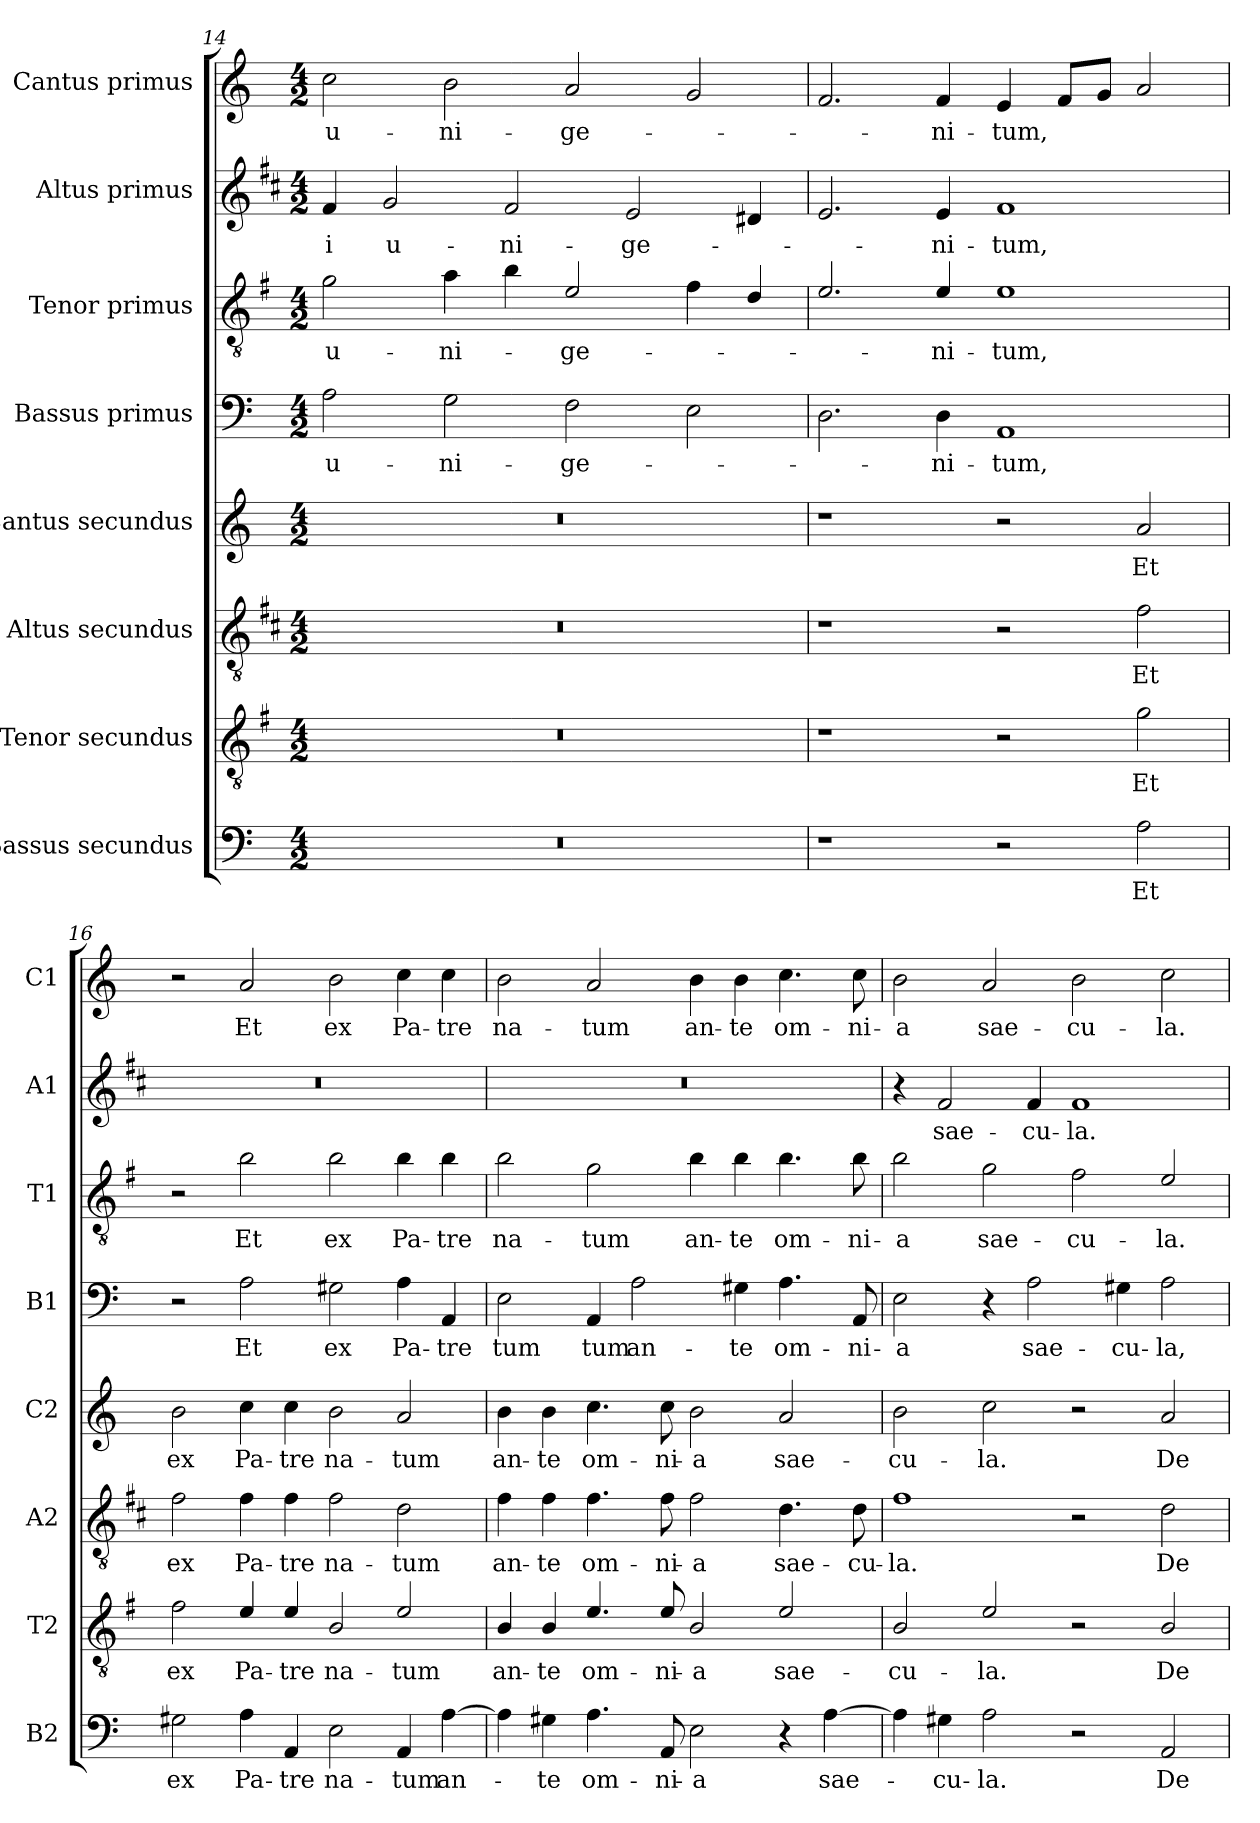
**kern	**text	**kern	**text	**kern	**text	**kern	**text	**kern	**text	**kern	**text	**kern	**text	**kern	**text
*part8	*part8	*part7	*part7	*part6	*part6	*part5	*part5	*part4	*part4	*part3	*part3	*part2	*part2	*part1	*part1
*staff8	*staff8	*staff7	*staff7	*staff6	*staff6	*staff5	*staff5	*staff4	*staff4	*staff3	*staff3	*staff2	*staff2	*staff1	*staff1
*I"Bassus secundus	*	*I"Tenor secundus	*	*I"Altus secundus	*	*I"Cantus secundus	*	*I"Bassus primus	*	*I"Tenor primus	*	*I"Altus primus	*	*I"Cantus primus	*
*I'B2	*	*I'T2	*	*I'A2	*	*I'C2	*	*I'B1	*	*I'T1	*	*I'A1	*	*I'C1	*
!!LO:LB:g=z
*clefF4	*	*clefGv2	*	*clefGv2	*	*clefG2	*	*clefF4	*	*clefGv2	*	*clefG2	*	*clefG2	*
*	*	*ITrd4c7	*	*ITrd1c2	*	*	*	*	*	*ITrd4c7	*	*ITrd1c2	*	*	*
*k[]	*	*k[]	*	*k[]	*	*k[]	*	*k[]	*	*k[]	*	*k[]	*	*k[]	*
*C:	*	*C:	*	*C:	*	*C:	*	*C:	*	*C:	*	*C:	*	*C:	*
*M4/2	*	*M4/2	*	*M4/2	*	*M4/2	*	*M4/2	*	*M4/2	*	*M4/2	*	*M4/2	*
=14	=14	=14	=14	=14	=14	=14	=14	=14	=14	=14	=14	=14	=14	=14	=14
!	!	!	!	!	!	!	!	!	!LO:LY:b	!	!LO:LY:b	!	!LO:LY:b	!	!LO:LY:b
0r	.	0r	.	0r	.	0r	.	2A\	u-	2c\	u-	4e/	-i	2cc\	u-
!	!	!	!	!	!	!	!	!	!	!	!	!	!LO:LY:b	!	!
.	.	.	.	.	.	.	.	.	.	.	.	2f/	u-	.	.
!	!	!	!	!	!	!	!	!	!LO:LY:b	!	!LO:LY:b	!	!	!	!LO:LY:b
.	.	.	.	.	.	.	.	2G\	-ni-	4d\	-ni-	.	.	2b\	-ni-
!	!	!	!	!	!	!	!	!	!	!	!	!	!LO:LY:b	!	!
.	.	.	.	.	.	.	.	.	.	4e\	.	2e/	-ni-	.	.
!	!	!	!	!	!	!	!	!	!LO:LY:b	!	!LO:LY:b	!	!	!	!LO:LY:b
.	.	.	.	.	.	.	.	2F\	-ge-	2A/	-ge-	.	.	2a/	-ge-
!	!	!	!	!	!	!	!	!	!	!	!	!	!LO:LY:b	!	!
.	.	.	.	.	.	.	.	.	.	.	.	2d/	-ge-	.	.
.	.	.	.	.	.	.	.	2E\	.	4B\	.	.	.	2g/	.
.	.	.	.	.	.	.	.	.	.	4G/	.	4c#X/	.	.	.
=15	=15	=15	=15	=15	=15	=15	=15	=15	=15	=15	=15	=15	=15	=15	=15
1r	.	1r	.	1r	.	1r	.	2.D\	.	2.A/	.	2.d/	.	2.f/	.
!	!	!	!	!	!	!	!	!	!LO:LY:b	!	!LO:LY:b	!	!LO:LY:b	!	!LO:LY:b
.	.	.	.	.	.	.	.	4D\	-ni-	4A/	-ni-	4d/	-ni-	4f/	-ni-
!	!	!	!	!	!	!	!	!	!LO:LY:b	!	!LO:LY:b	!	!LO:LY:b	!	!LO:LY:b
2r	.	2r	.	2r	.	2r	.	1AA	-tum,	1A	-tum,	1e	-tum,	4e/	-tum,
.	.	.	.	.	.	.	.	.	.	.	.	.	.	8f/L	.
.	.	.	.	.	.	.	.	.	.	.	.	.	.	8g/J	.
!	!LO:LY:b	!	!LO:LY:b	!	!LO:LY:b	!	!LO:LY:b	!	!	!	!	!	!	!	!
2A\	Et	2c\	Et	2e\	Et	2a/	Et	.	.	.	.	.	.	2a/	.
=16	=16	=16	=16	=16	=16	=16	=16	=16	=16	=16	=16	=16	=16	=16	=16
!	!LO:LY:b	!	!LO:LY:b	!	!LO:LY:b	!	!LO:LY:b	!	!	!	!	!	!	!	!
2G#X\	ex	2B\	ex	2e\	ex	2b\	ex	2r	.	2r	.	0r	.	2r	.
!	!LO:LY:b	!	!LO:LY:b	!	!LO:LY:b	!	!LO:LY:b	!	!LO:LY:b	!	!LO:LY:b	!	!	!	!LO:LY:b
4A\	Pa-	4A/	Pa-	4e\	Pa-	4cc\	Pa-	2A\	Et	2e\	Et	.	.	2a/	Et
!	!LO:LY:b	!	!LO:LY:b	!	!LO:LY:b	!	!LO:LY:b	!	!	!	!	!	!	!	!
4AA/	-tre	4A/	-tre	4e\	-tre	4cc\	-tre	.	.	.	.	.	.	.	.
!	!LO:LY:b	!	!LO:LY:b	!	!LO:LY:b	!	!LO:LY:b	!	!LO:LY:b	!	!LO:LY:b	!	!	!	!LO:LY:b
2E\	na-	2E/	na-	2e\	na-	2b\	na-	2G#X\	ex	2e\	ex	.	.	2b\	ex
!	!LO:LY:b	!	!LO:LY:b	!	!LO:LY:b	!	!LO:LY:b	!	!LO:LY:b	!	!LO:LY:b	!	!	!	!LO:LY:b
4AA/	-tum	2A/	-tum	2c\	-tum	2a/	-tum	4A\	Pa-	4e\	Pa-	.	.	4cc\	Pa-
!	!LO:LY:b	!	!	!	!	!	!	!	!LO:LY:b	!	!LO:LY:b	!	!	!	!LO:LY:b
[4A\	an-	.	.	.	.	.	.	4AA/	-tre	4e\	-tre	.	.	4cc\	-tre
=17	=17	=17	=17	=17	=17	=17	=17	=17	=17	=17	=17	=17	=17	=17	=17
!	!	!	!LO:LY:b	!	!LO:LY:b	!	!LO:LY:b	!	!LO:LY:b	!	!LO:LY:b	!	!	!	!LO:LY:b
4A\]	.	4E/	an-	4e\	an-	4b\	an-	2E\	tum	2e\	na-	0r	.	2b\	na-
!	!LO:LY:b	!	!LO:LY:b	!	!LO:LY:b	!	!LO:LY:b	!	!	!	!	!	!	!	!
4G#X\	-te	4E/	-te	4e\	-te	4b\	-te	.	.	.	.	.	.	.	.
!	!LO:LY:b	!	!LO:LY:b	!	!LO:LY:b	!	!LO:LY:b	!	!LO:LY:b	!	!LO:LY:b	!	!	!	!LO:LY:b
4.A\	om-	4.A/	om-	4.e\	om-	4.cc\	om-	4AA/	tum	2c\	-tum	.	.	2a/	-tum
!	!	!	!	!	!	!	!	!	!LO:LY:b	!	!	!	!	!	!
.	.	.	.	.	.	.	.	2A\	an-	.	.	.	.	.	.
!	!LO:LY:b	!	!LO:LY:b	!	!LO:LY:b	!	!LO:LY:b	!	!	!	!	!	!	!	!
8AA/	-ni-	8A/	-ni-	8e\	-ni-	8cc\	-ni-	.	.	.	.	.	.	.	.
!	!LO:LY:b	!	!LO:LY:b	!	!LO:LY:b	!	!LO:LY:b	!	!	!	!LO:LY:b	!	!	!	!LO:LY:b
2E\	-a	2E/	-a	2e\	-a	2b\	-a	.	.	4e\	an-	.	.	4b\	an-
!	!	!	!	!	!	!	!	!	!LO:LY:b	!	!LO:LY:b	!	!	!	!LO:LY:b
.	.	.	.	.	.	.	.	4G#X\	-te	4e\	-te	.	.	4b\	-te
!	!	!	!LO:LY:b	!	!LO:LY:b	!	!LO:LY:b	!	!LO:LY:b	!	!LO:LY:b	!	!	!	!LO:LY:b
4r	.	2A/	sae-	4.c\	sae-	2a/	sae-	4.A\	om-	4.e\	om-	.	.	4.cc\	om-
!	!LO:LY:b	!	!	!	!	!	!	!	!	!	!	!	!	!	!
[4A\	sae-	.	.	.	.	.	.	.	.	.	.	.	.	.	.
!	!	!	!	!	!LO:LY:b	!	!	!	!LO:LY:b	!	!LO:LY:b	!	!	!	!LO:LY:b
.	.	.	.	8c\	-cu-	.	.	8AA/	-ni-	8e\	-ni-	.	.	8cc\	-ni-
!!LO:PB:g=z
=18	=18	=18	=18	=18	=18	=18	=18	=18	=18	=18	=18	=18	=18	=18	=18
!	!	!	!LO:LY:b	!	!LO:LY:b	!	!LO:LY:b	!	!LO:LY:b	!	!LO:LY:b	!	!	!	!LO:LY:b
4A\]	.	2E/	-cu-	1e	-la.	2b\	-cu-	2E\	-a	2e\	-a	4r	.	2b\	-a
!	!LO:LY:b	!	!	!	!	!	!	!	!	!	!	!	!LO:LY:b	!	!
4G#X\	-cu-	.	.	.	.	.	.	.	.	.	.	2e/	sae-	.	.
!	!LO:LY:b	!	!LO:LY:b	!	!	!	!LO:LY:b	!	!	!	!LO:LY:b	!	!	!	!LO:LY:b
2A\	-la.	2A/	-la.	.	.	2cc\	-la.	4r	.	2c\	sae-	.	.	2a/	sae-
!	!	!	!	!	!	!	!	!	!LO:LY:b	!	!	!	!LO:LY:b	!	!
.	.	.	.	.	.	.	.	2A\	sae-	.	.	4e/	-cu-	.	.
!	!	!	!	!	!	!	!	!	!	!	!LO:LY:b	!	!LO:LY:b	!	!LO:LY:b
2r	.	2r	.	2r	.	2r	.	.	.	2B\	-cu-	1e	-la.	2b\	-cu-
!	!	!	!	!	!	!	!	!	!LO:LY:b	!	!	!	!	!	!
.	.	.	.	.	.	.	.	4G#X\	-cu-	.	.	.	.	.	.
!	!LO:LY:b	!	!LO:LY:b	!	!LO:LY:b	!	!LO:LY:b	!	!LO:LY:b	!	!LO:LY:b	!	!	!	!LO:LY:b
2AA/	De-	2E/	De-	2c\	De-	2a/	De-	2A\	-la,	2A/	-la.	.	.	2cc\	-la.
=	=	=	=	=	=	=	=	=	=	=	=	=	=	=	=
*-	*-	*-	*-	*-	*-	*-	*-	*-	*-	*-	*-	*-	*-	*-	*-
